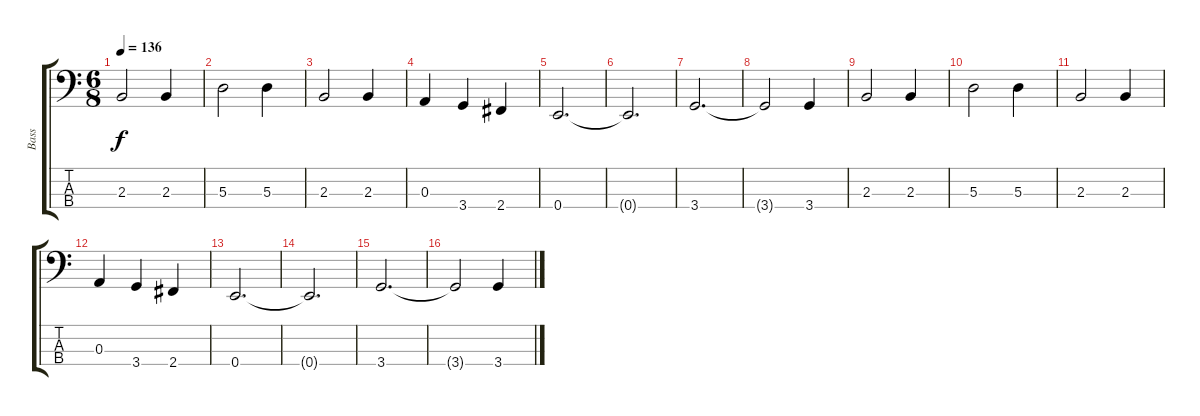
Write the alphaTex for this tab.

\track ("Bass" "Bass") {instrument electricbassfinger}
\staff {score tabs}
\tuning (G2 D2 A1 E1) {hide}
\ts (6 8)
\tempo 136
\clef f4
\ks c
2.3.2{dy f} 2.3.4 |
5.3.2 5.3.4 |
2.3.2 2.3.4 |
0.3.4 3.4.4 2.4.4 |
0.4.2{d} |
0.4{t}.2{d} |
3.4.2{d} |
3.4{t}.2 3.4.4 |
2.3.2 2.3.4 |
5.3.2 5.3.4 |
2.3.2 2.3.4 |
0.3.4 3.4.4 2.4.4 |
0.4.2{d} |
0.4{t}.2{d} |
3.4.2{d} |
3.4{t}.2 3.4.4
